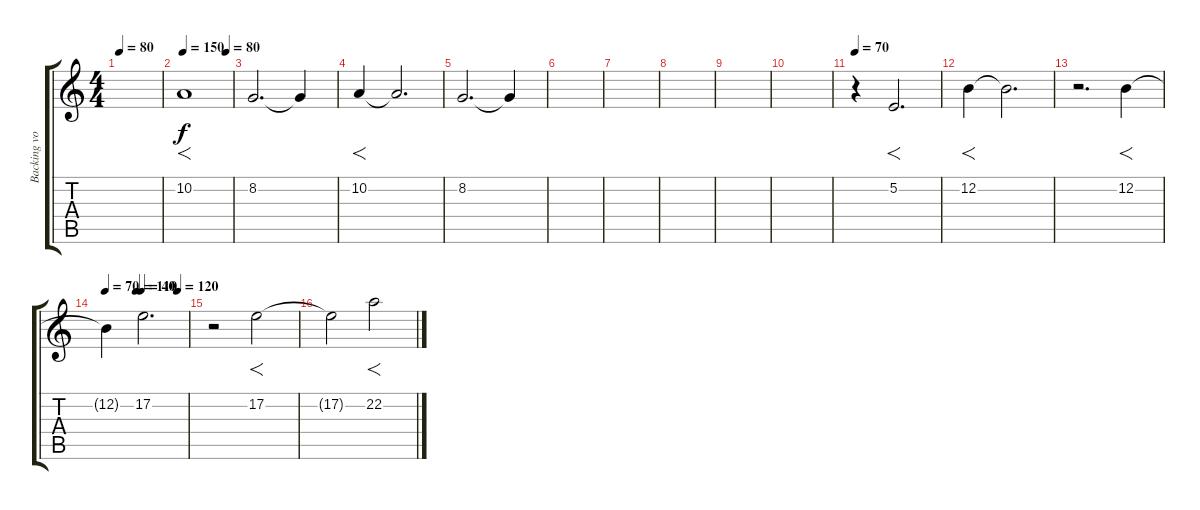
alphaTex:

\track ("Backing vocals + effects" "Backing vo") {instrument choiraahs}
\staff {score tabs}
\tuning (E4 B3 G3 D3 A2 E2) {hide}
\ts (4 4)
\tempo 80
\clef g2
\ks c
|
\tempo 150
\tempo (80 0.875)
10.2.1{f instrument choiraahs} |
8.2.2{d} 8.2{t}.4{volume 8} |
10.2.4{f volume 12} 10.2{t}.2{d} |
8.2.2{d} 8.2{t}.4{volume 8} |
|
|
|
|
|
\tempo 70
r.4{volume 15 instrument synthvoice} 5.2.2{f d} |
12.2.4{f} 12.2{t}.2{d} |
r.2{d} 12.2.4{f} |
\tempo 70
\tempo (110 0.375)
\tempo (40 0.4375)
\tempo (120 0.875)
12.2{t}.4 17.2.2{d} |
r.2 17.2.2{f} |
17.2{t}.2 22.2.2{f}
